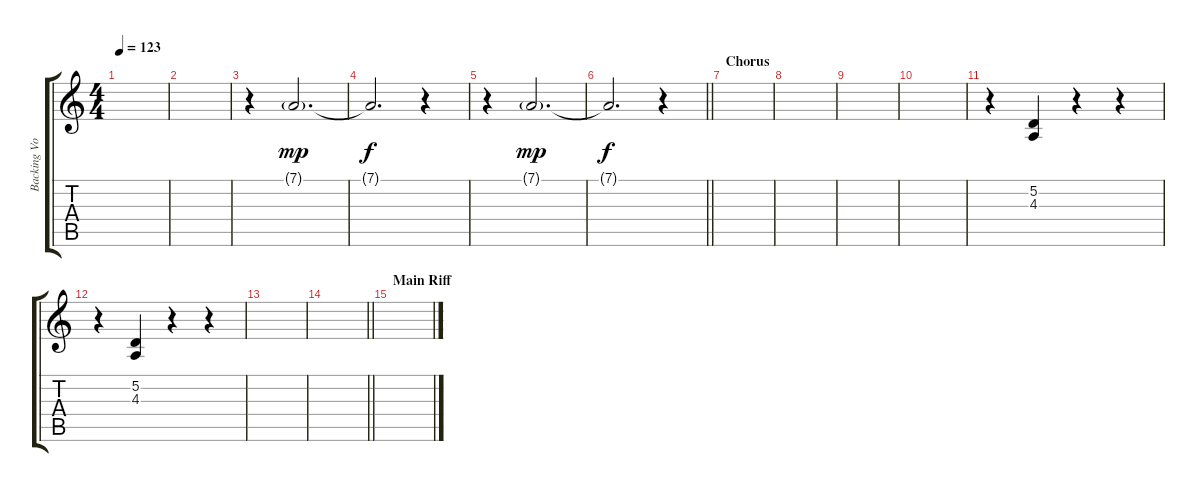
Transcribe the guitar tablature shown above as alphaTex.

\track ("Backing Vocals" "Backing Vo") {instrument choiraahs}
\staff {score tabs}
\tuning (D4 A3 F3 C3 G2 D2) {hide}
\ts (4 4)
\tempo 123
\clef g2
\ks c
|
|
r.4 7.1{g}.2{d dy mp} |
7.1{t}.2{d dy f} r.4 |
r.4 7.1{g}.2{d dy mp} |
\barLineRight lightlight
7.1{t}.2{d dy f} r.4 |
\section ("" "Chorus")
|
|
|
|
r.4{volume 16 instrument lead6voice} (5.2 4.3).4 r.4 r.4 |
r.4 (5.2 4.3).4 r.4 r.4 |
|
\barLineRight lightlight
|
\section ("" "Main Riff")
